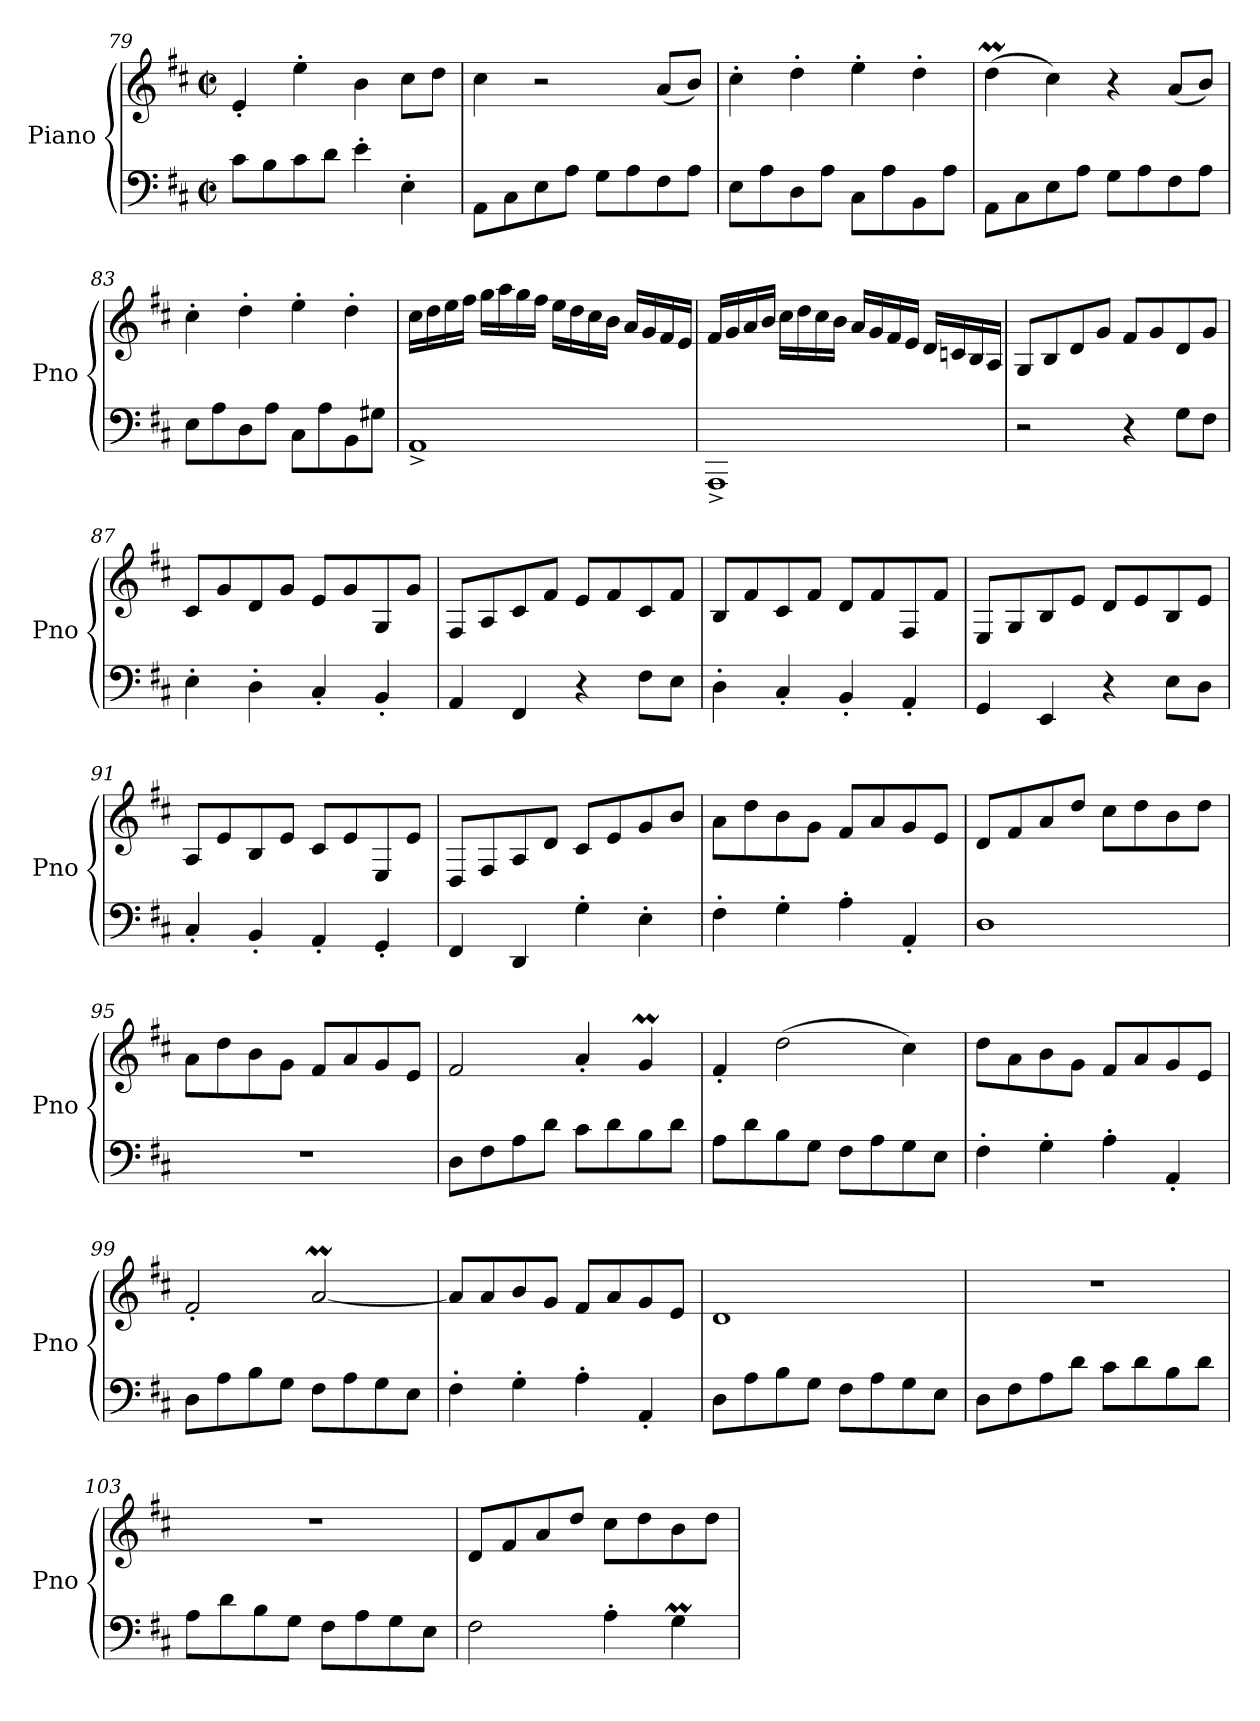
**kern	**kern
*part1	*part1
*staff2	*staff1
*I"Piano	*
*I'Pno	*
*clefF4	*clefG2
*k[f#c#]	*k[f#c#]
*M2/2	*M2/2
*met(c|)	*met(c|)
=79	=79
8c#\L	4e'/
8B\	.
8c#\	4ee'\
8d\J	.
4e'\	4b\
4E'\	8cc#\L
.	8dd\J
=80	=80
8AA\L	4cc#\
8C#\	.
8E\	2r
8A\J	.
8G\L	.
8A\	.
8F#\	(<8a/L
8A\J	8b/J)
=81	=81
8E\L	4cc#'\
8A\	.
8D\	4dd'\
8A\J	.
8C#\L	4ee'\
8A\	.
8BB\	4dd'\
8A\J	.
!!LO:LB:g=z
=82	=82
8AA\L	(>4ddM\
8C#\	.
8E\	4cc#\)
8A\J	.
8G\L	4r
8A\	.
8F#\	(<8a/L
8A\J	8b/J)
=83	=83
8E\L	4cc#'\
8A\	.
8D\	4dd'\
8A\J	.
8C#\L	4ee'\
8A\	.
8BB\	4dd'\
8G#X\J	.
=84	=84
1AA^	16cc#\LL
.	16dd\
.	16ee\
.	16ff#\JJ
.	16gg\LL
.	16aa\
.	16gg\
.	16ff#\JJ
.	16ee\LL
.	16dd\
.	16cc#\
.	16b\JJ
.	16a/LL
.	16g/
.	16f#/
.	16e/JJ
!!LO:LB:g=z
=85	=85
1AAA^	16f#/LL
.	16g/
.	16a/
.	16b/JJ
.	16cc#\LL
.	16dd\
.	16cc#\
.	16b\JJ
.	16a/LL
.	16g/
.	16f#/
.	16e/JJ
.	16d/LL
.	16cn/
.	16B/
.	16A/JJ
=86	=86
2r	8G/L
.	8B/
.	8d/
.	8g/J
4r	8f#/L
.	8g/
8G\L	8d/
8F#\J	8g/J
=87	=87
4E'\	8c#/L
.	8g/
4D'\	8d/
.	8g/J
4C#'/	8e/L
.	8g/
4BB'/	8G/
.	8g/J
!!LO:LB:g=z
=88	=88
4AA/	8F#/L
.	8A/
4FF#/	8c#/
.	8f#/J
4r	8e/L
.	8f#/
8F#\L	8c#/
8E\J	8f#/J
=89	=89
4D'\	8B/L
.	8f#/
4C#'/	8c#/
.	8f#/J
4BB'/	8d/L
.	8f#/
4AA'/	8F#/
.	8f#/J
=90	=90
4GG/	8E/L
.	8G/
4EE/	8B/
.	8e/J
4r	8d/L
.	8e/
8E\L	8B/
8D\J	8e/J
=91	=91
4C#'/	8A/L
.	8e/
4BB'/	8B/
.	8e/J
4AA'/	8c#/L
.	8e/
4GG'/	8E/
.	8e/J
!!LO:LB:g=z
=92	=92
4FF#/	8D/L
.	8F#/
4DD/	8A/
.	8d/J
4G'\	8c#/L
.	8e/
4E'\	8g/
.	8b/J
=93	=93
4F#'\	8a\L
.	8dd\
4G'\	8b\
.	8g\J
4A'\	8f#/L
.	8a/
4AA'/	8g/
.	8e/J
=94	=94
1D	8d/L
.	8f#/
.	8a/
.	8dd/J
.	8cc#\L
.	8dd\
.	8b\
.	8dd\J
=95	=95
1r	8a\L
.	8dd\
.	8b\
.	8g\J
.	8f#/L
.	8a/
.	8g/
.	8e/J
!!LO:PB:g=z
=96	=96
8D\L	2f#/
8F#\	.
8A\	.
8d\J	.
8c#\L	4a'/
8d\	.
8B\	4gM/
8d\J	.
=97	=97
8A\L	4f#'/
8d\	.
8B\	(>2dd\
8G\J	.
8F#\L	.
8A\	.
8G\	4cc#\)
8E\J	.
=98	=98
4F#'\	8dd\L
.	8a\
4G'\	8b\
.	8g\J
4A'\	8f#/L
.	8a/
4AA'/	8g/
.	8e/J
=99	=99
8D\L	2f#'/
8A\	.
8B\	.
8G\J	.
8F#\L	[2aM/
8A\	.
8G\	.
8E\J	.
!!LO:LB:g=z
=100	=100
4F#'\	8a/L]
.	8a/
4G'\	8b/
.	8g/J
4A'\	8f#/L
.	8a/
4AA'/	8g/
.	8e/J
=101	=101
8D\L	1d
8A\	.
8B\	.
8G\J	.
8F#\L	.
8A\	.
8G\	.
8E\J	.
=102	=102
8D\L	1r
8F#\	.
8A\	.
8d\J	.
8c#\L	.
8d\	.
8B\	.
8d\J	.
=103	=103
8A\L	1r
8d\	.
8B\	.
8G\J	.
8F#\L	.
8A\	.
8G\	.
8E\J	.
!!LO:LB:g=z
=104	=104
2F#\	8d/L
.	8f#/
.	8a/
.	8dd/J
4A'\	8cc#\L
.	8dd\
4GM\	8b\
.	8dd\J
=	=
*-	*-
